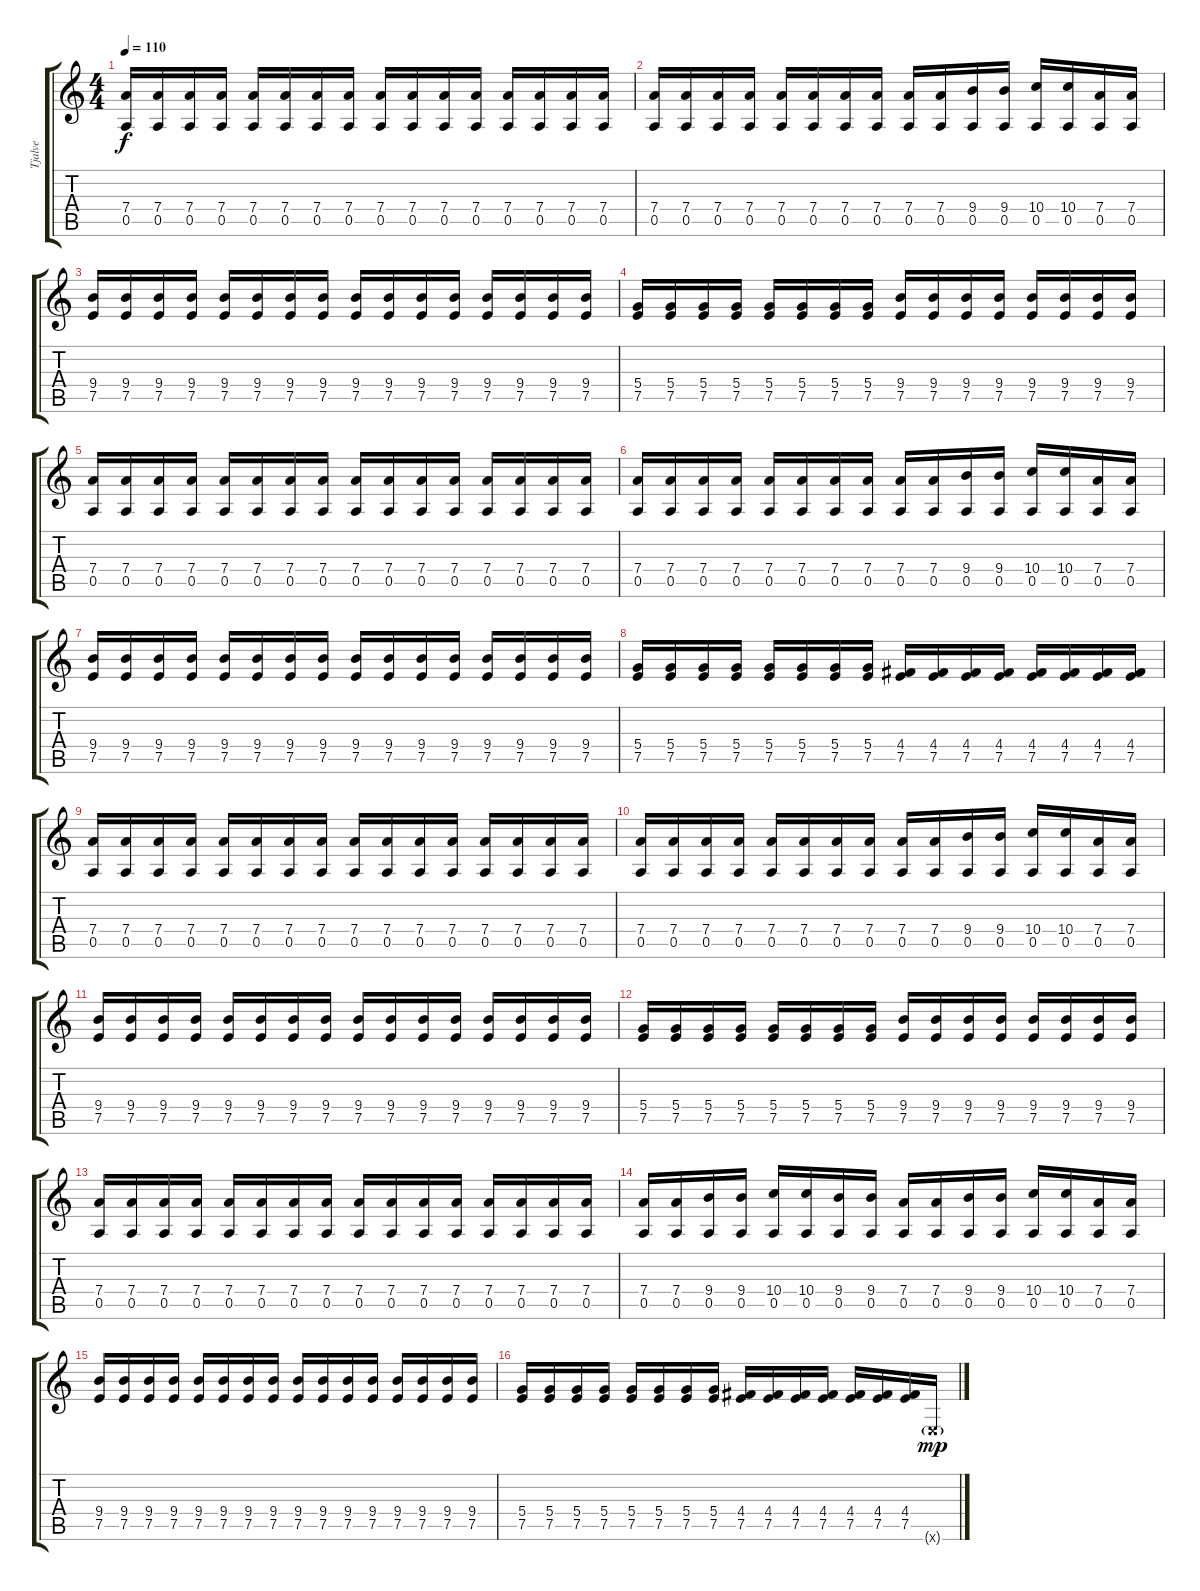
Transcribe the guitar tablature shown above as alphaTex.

\track ("Tjalve" "Tjalve") {instrument distortionguitar}
\staff {score tabs}
\tuning (E4 B3 G3 D3 A2 E2) {hide}
\ts (4 4)
\tempo 110
\clef g2
\ks c
(7.4 0.5).16{dy f volume 15} (7.4 0.5).16 (7.4 0.5).16 (7.4 0.5).16 (7.4 0.5).16 (7.4 0.5).16 (7.4 0.5).16 (7.4 0.5).16 (7.4 0.5).16 (7.4 0.5).16 (7.4 0.5).16 (7.4 0.5).16 (7.4 0.5).16 (7.4 0.5).16 (7.4 0.5).16 (7.4 0.5).16 |
(7.4 0.5).16 (7.4 0.5).16 (7.4 0.5).16 (7.4 0.5).16 (7.4 0.5).16 (7.4 0.5).16 (7.4 0.5).16 (7.4 0.5).16 (7.4 0.5).16 (7.4 0.5).16 (9.4 0.5).16 (9.4 0.5).16 (10.4 0.5).16 (10.4 0.5).16 (7.4 0.5).16 (7.4 0.5).16 |
(9.4 7.5).16 (9.4 7.5).16 (9.4 7.5).16 (9.4 7.5).16 (9.4 7.5).16 (9.4 7.5).16 (9.4 7.5).16 (9.4 7.5).16 (9.4 7.5).16 (9.4 7.5).16 (9.4 7.5).16 (9.4 7.5).16 (9.4 7.5).16 (9.4 7.5).16 (9.4 7.5).16 (9.4 7.5).16 |
(5.4 7.5).16 (5.4 7.5).16 (5.4 7.5).16 (5.4 7.5).16 (5.4 7.5).16 (5.4 7.5).16 (5.4 7.5).16 (5.4 7.5).16 (9.4 7.5).16 (9.4 7.5).16 (9.4 7.5).16 (9.4 7.5).16 (9.4 7.5).16 (9.4 7.5).16 (9.4 7.5).16 (9.4 7.5).16 |
(7.4 0.5).16 (7.4 0.5).16 (7.4 0.5).16 (7.4 0.5).16 (7.4 0.5).16 (7.4 0.5).16 (7.4 0.5).16 (7.4 0.5).16 (7.4 0.5).16 (7.4 0.5).16 (7.4 0.5).16 (7.4 0.5).16 (7.4 0.5).16 (7.4 0.5).16 (7.4 0.5).16 (7.4 0.5).16 |
(7.4 0.5).16 (7.4 0.5).16 (7.4 0.5).16 (7.4 0.5).16 (7.4 0.5).16 (7.4 0.5).16 (7.4 0.5).16 (7.4 0.5).16 (7.4 0.5).16 (7.4 0.5).16 (9.4 0.5).16 (9.4 0.5).16 (10.4 0.5).16 (10.4 0.5).16 (7.4 0.5).16 (7.4 0.5).16 |
(9.4 7.5).16 (9.4 7.5).16 (9.4 7.5).16 (9.4 7.5).16 (9.4 7.5).16 (9.4 7.5).16 (9.4 7.5).16 (9.4 7.5).16 (9.4 7.5).16 (9.4 7.5).16 (9.4 7.5).16 (9.4 7.5).16 (9.4 7.5).16 (9.4 7.5).16 (9.4 7.5).16 (9.4 7.5).16 |
(5.4 7.5).16 (5.4 7.5).16 (5.4 7.5).16 (5.4 7.5).16 (5.4 7.5).16 (5.4 7.5).16 (5.4 7.5).16 (5.4 7.5).16 (4.4 7.5).16 (4.4 7.5).16 (4.4 7.5).16 (4.4 7.5).16 (4.4 7.5).16 (4.4 7.5).16 (4.4 7.5).16 (4.4 7.5).16 |
(7.4 0.5).16 (7.4 0.5).16 (7.4 0.5).16 (7.4 0.5).16 (7.4 0.5).16 (7.4 0.5).16 (7.4 0.5).16 (7.4 0.5).16 (7.4 0.5).16 (7.4 0.5).16 (7.4 0.5).16 (7.4 0.5).16 (7.4 0.5).16 (7.4 0.5).16 (7.4 0.5).16 (7.4 0.5).16 |
(7.4 0.5).16 (7.4 0.5).16 (7.4 0.5).16 (7.4 0.5).16 (7.4 0.5).16 (7.4 0.5).16 (7.4 0.5).16 (7.4 0.5).16 (7.4 0.5).16 (7.4 0.5).16 (9.4 0.5).16 (9.4 0.5).16 (10.4 0.5).16 (10.4 0.5).16 (7.4 0.5).16 (7.4 0.5).16 |
(9.4 7.5).16 (9.4 7.5).16 (9.4 7.5).16 (9.4 7.5).16 (9.4 7.5).16 (9.4 7.5).16 (9.4 7.5).16 (9.4 7.5).16 (9.4 7.5).16 (9.4 7.5).16 (9.4 7.5).16 (9.4 7.5).16 (9.4 7.5).16 (9.4 7.5).16 (9.4 7.5).16 (9.4 7.5).16 |
(5.4 7.5).16 (5.4 7.5).16 (5.4 7.5).16 (5.4 7.5).16 (5.4 7.5).16 (5.4 7.5).16 (5.4 7.5).16 (5.4 7.5).16 (9.4 7.5).16 (9.4 7.5).16 (9.4 7.5).16 (9.4 7.5).16 (9.4 7.5).16 (9.4 7.5).16 (9.4 7.5).16 (9.4 7.5).16 |
(7.4 0.5).16 (7.4 0.5).16 (7.4 0.5).16 (7.4 0.5).16 (7.4 0.5).16 (7.4 0.5).16 (7.4 0.5).16 (7.4 0.5).16 (7.4 0.5).16 (7.4 0.5).16 (7.4 0.5).16 (7.4 0.5).16 (7.4 0.5).16 (7.4 0.5).16 (7.4 0.5).16 (7.4 0.5).16 |
(7.4 0.5).16 (7.4 0.5).16 (9.4 0.5).16 (9.4 0.5).16 (10.4 0.5).16 (10.4 0.5).16 (9.4 0.5).16 (9.4 0.5).16 (7.4 0.5).16 (7.4 0.5).16 (9.4 0.5).16 (9.4 0.5).16 (10.4 0.5).16 (10.4 0.5).16 (7.4 0.5).16 (7.4 0.5).16 |
(9.4 7.5).16 (9.4 7.5).16 (9.4 7.5).16 (9.4 7.5).16 (9.4 7.5).16 (9.4 7.5).16 (9.4 7.5).16 (9.4 7.5).16 (9.4 7.5).16 (9.4 7.5).16 (9.4 7.5).16 (9.4 7.5).16 (9.4 7.5).16 (9.4 7.5).16 (9.4 7.5).16 (9.4 7.5).16 |
(5.4 7.5).16 (5.4 7.5).16 (5.4 7.5).16 (5.4 7.5).16 (5.4 7.5).16 (5.4 7.5).16 (5.4 7.5).16 (5.4 7.5).16 (4.4 7.5).16 (4.4 7.5).16 (4.4 7.5).16 (4.4 7.5).16 (4.4 7.5).16 (4.4 7.5).16 (4.4 7.5).16 0.6{g x}.16{dy mp}
